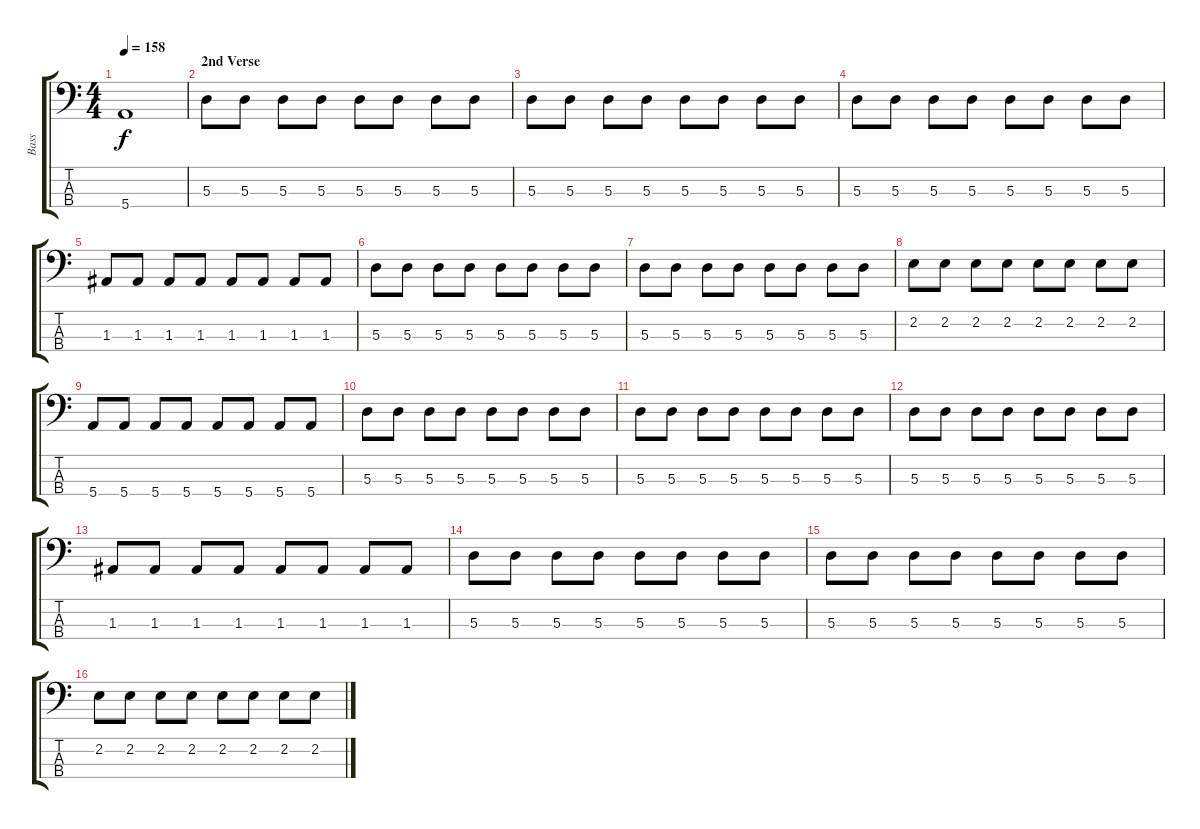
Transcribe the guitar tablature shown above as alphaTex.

\track ("Bass" "Bass") {instrument electricbassfinger}
\staff {score tabs}
\tuning (G2 D2 A1 E1) {hide}
\ts (4 4)
\tempo 158
\clef f4
\ks c
5.4{t}.1{dy f} |
\section ("" "2nd Verse")
5.3.8 5.3.8 5.3.8 5.3.8 5.3.8 5.3.8 5.3.8 5.3.8 |
5.3.8 5.3.8 5.3.8 5.3.8 5.3.8 5.3.8 5.3.8 5.3.8 |
5.3.8 5.3.8 5.3.8 5.3.8 5.3.8 5.3.8 5.3.8 5.3.8 |
1.3.8 1.3.8 1.3.8 1.3.8 1.3.8 1.3.8 1.3.8 1.3.8 |
5.3.8 5.3.8 5.3.8 5.3.8 5.3.8 5.3.8 5.3.8 5.3.8 |
5.3.8 5.3.8 5.3.8 5.3.8 5.3.8 5.3.8 5.3.8 5.3.8 |
2.2.8 2.2.8 2.2.8 2.2.8 2.2.8 2.2.8 2.2.8 2.2.8 |
5.4.8 5.4.8 5.4.8 5.4.8 5.4.8 5.4.8 5.4.8 5.4.8 |
5.3.8 5.3.8 5.3.8 5.3.8 5.3.8 5.3.8 5.3.8 5.3.8 |
5.3.8 5.3.8 5.3.8 5.3.8 5.3.8 5.3.8 5.3.8 5.3.8 |
5.3.8 5.3.8 5.3.8 5.3.8 5.3.8 5.3.8 5.3.8 5.3.8 |
1.3.8 1.3.8 1.3.8 1.3.8 1.3.8 1.3.8 1.3.8 1.3.8 |
5.3.8 5.3.8 5.3.8 5.3.8 5.3.8 5.3.8 5.3.8 5.3.8 |
5.3.8 5.3.8 5.3.8 5.3.8 5.3.8 5.3.8 5.3.8 5.3.8 |
2.2.8 2.2.8 2.2.8 2.2.8 2.2.8 2.2.8 2.2.8 2.2.8
